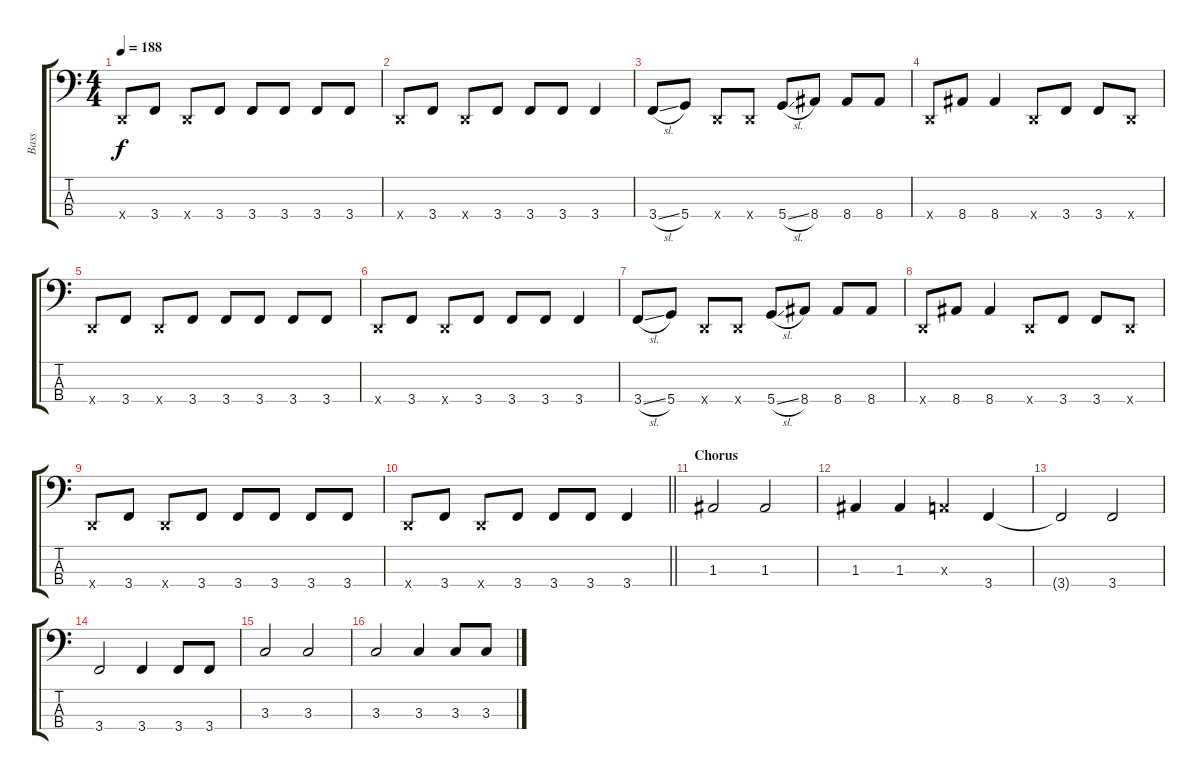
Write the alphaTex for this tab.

\track ("Bass" "Bass") {instrument electricbasspick}
\staff {score tabs}
\tuning (G2 D2 A1 D1) {hide}
\ts (4 4)
\tempo 188
\clef f4
\ks c
0.4{x}.8{dy f} 3.4.8 0.4{x}.8 3.4.8 3.4.8 3.4.8 3.4.8 3.4.8 |
0.4{x}.8 3.4.8 0.4{x}.8 3.4.8 3.4.8 3.4.8 3.4.4 |
3.4{sl}.8 5.4.8 0.4{x}.8 0.4{x}.8 5.4{sl}.8 8.4.8 8.4.8 8.4.8 |
0.4{x}.8 8.4.8 8.4.4 0.4{x}.8 3.4.8 3.4.8 0.4{x}.8 |
0.4{x}.8 3.4.8 0.4{x}.8 3.4.8 3.4.8 3.4.8 3.4.8 3.4.8 |
0.4{x}.8 3.4.8 0.4{x}.8 3.4.8 3.4.8 3.4.8 3.4.4 |
3.4{sl}.8 5.4.8 0.4{x}.8 0.4{x}.8 5.4{sl}.8 8.4.8 8.4.8 8.4.8 |
0.4{x}.8 8.4.8 8.4.4 0.4{x}.8 3.4.8 3.4.8 0.4{x}.8 |
0.4{x}.8 3.4.8 0.4{x}.8 3.4.8 3.4.8 3.4.8 3.4.8 3.4.8 |
\barLineRight lightlight
0.4{x}.8 3.4.8 0.4{x}.8 3.4.8 3.4.8 3.4.8 3.4.4 |
\section ("" "Chorus")
1.3.2 1.3.2 |
1.3.4 1.3.4 0.3{x}.4 3.4.4 |
3.4{t}.2 3.4.2 |
3.4.2 3.4.4 3.4.8 3.4.8 |
3.3.2 3.3.2 |
3.3.2 3.3.4 3.3.8 3.3.8
